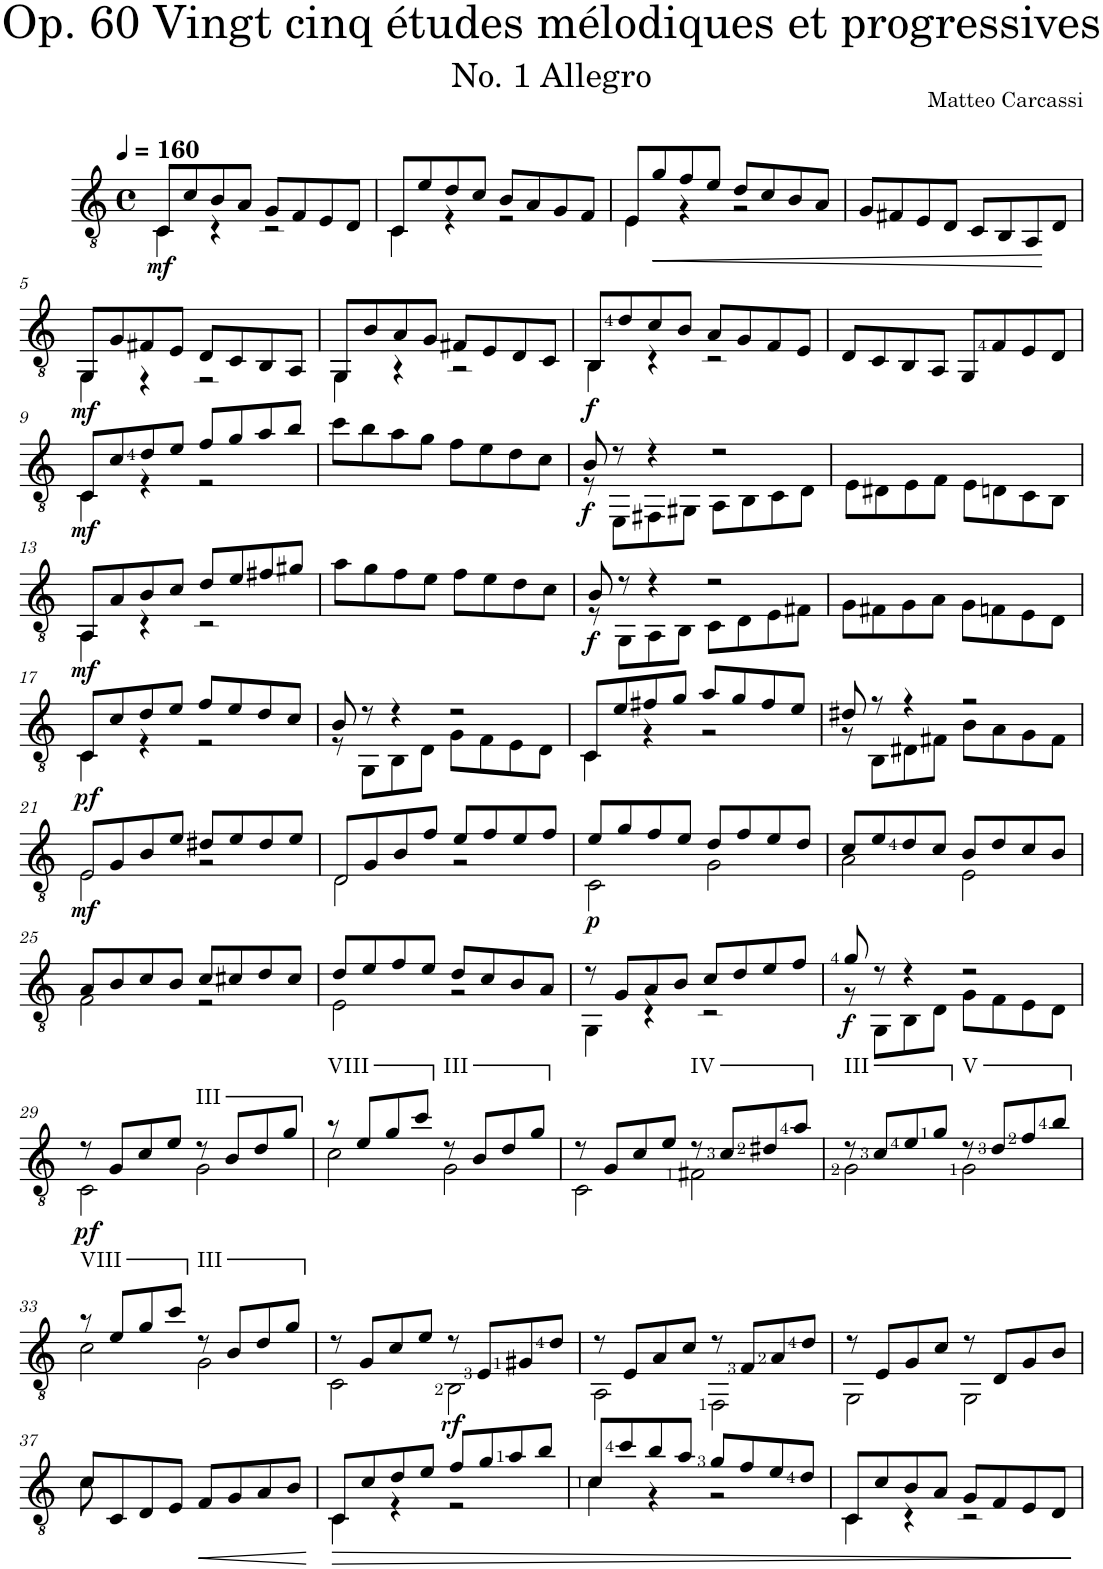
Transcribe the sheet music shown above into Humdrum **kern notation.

**kern	**dynam
*part1	*part1
*staff1	*staff1
*I"Classical Guitar	*
*I'Guit.	*
*clefGv2	*
*k[]	*
*C:	*
*M4/4	*
*met(c)	*
*MM160	*
=1	=1
*^	*
!	!	!LO:DY:b
8C/L	4C\	mf
8c/	.	.
8B/	4r	.
8A/J	.	.
8G/L	2r	.
8F/	.	.
8E/	.	.
8D/J	.	.
=2	=2	=2
8C/L	4C\	.
8e/	.	.
8d/	4r	.
8c/J	.	.
8B/L	2r	.
8A/	.	.
8G/	.	.
8F/J	.	.
=3	=3	=3
8E/L	4E\	.
!	!	!LO:HP:b
8g/	.	<
8f/	4r	.
8e/J	.	.
8d/L	2r	.
8c/	.	.
8B/	.	.
8A/J	.	.
*v	*v	*
=4	=4
8G/L	.
8F#X/	.
8E/	.
8D/J	.
8C/L	.
8BB/	.
8AA/	.
8D/J	[
!!LO:LB:g=z
=5	=5
*^	*
!	!	!LO:DY:b
8GG/L	4GG\	mf
8G/	.	.
8F#X/	4r	.
8E/J	.	.
8D/L	2r	.
8C/	.	.
8BB/	.	.
8AA/J	.	.
=6	=6	=6
8GG/L	4GG\	.
8B/	.	.
8A/	4r	.
8G/J	.	.
8F#X/L	2r	.
8E/	.	.
8D/	.	.
8C/J	.	.
=7	=7	=7
!	!	!LO:DY:b
8BB/L	4BB\	f
8d/	.	.
8c/	4r	.
8B/J	.	.
8A/L	2r	.
8G/	.	.
8F/	.	.
8E/J	.	.
*v	*v	*
=8	=8
8D/L	.
8C/	.
8BB/	.
8AA/J	.
8GG/L	.
8F/	.
8E/	.
8D/J	.
!!LO:LB:g=z
=9	=9
*^	*
!	!	!LO:DY:b
8C/L	4C\	mf
8c/	.	.
8d/	4r	.
8e/J	.	.
8f/L	2r	.
8g/	.	.
8a/	.	.
8b/J	.	.
*v	*v	*
=10	=10
8cc\L	.
8b\	.
8a\	.
8g\J	.
8f\L	.
8e\	.
8d\	.
8c\J	.
=11	=11
*^	*
!	!	!LO:DY:b
8B/	8r	f
8r	8EE\L	.
4r	8FF#X\	.
.	8GG#X\J	.
2r	8AA\L	.
.	8BB\	.
.	8C\	.
.	8D\J	.
=12	=12	=12
1ryy	8E\L	.
.	8D#X\	.
.	8E\	.
.	8F\J	.
.	8E\L	.
.	8Dn\	.
.	8C\	.
.	8BB\J	.
!!LO:LB:g=z	!!
=13	=13	=13
!	!	!LO:DY:b
8AA/L	4AA\	mf
8A/	.	.
8B/	4r	.
8c/J	.	.
8d/L	2r	.
8e/	.	.
8f#X/	.	.
8g#X/J	.	.
*v	*v	*
=14	=14
8a\L	.
8g\	.
8f\	.
8e\J	.
8f\L	.
8e\	.
8d\	.
8c\J	.
=15	=15
*^	*
!	!	!LO:DY:b
8B/	8r	f
8r	8GG\L	.
4r	8AA\	.
.	8BB\J	.
2r	8C\L	.
.	8D\	.
.	8E\	.
.	8F#X\J	.
=16	=16	=16
1ryy	8G\L	.
.	8F#X\	.
.	8G\	.
.	8A\J	.
.	8G\L	.
.	8Fn\	.
.	8E\	.
.	8D\J	.
!!LO:LB:g=z	!!
=17	=17	=17
!	!	!LO:DY:b
8C/L	4C\	other-dynamics
8c/	.	.
8d/	4r	.
8e/J	.	.
8f/L	2r	.
8e/	.	.
8d/	.	.
8c/J	.	.
=18	=18	=18
8B/	8r	.
8r	8GG\L	.
4r	8BB\	.
.	8D\J	.
2r	8G\L	.
.	8F\	.
.	8E\	.
.	8D\J	.
=19	=19	=19
8C/L	4C\	.
8e/	.	.
8f#X/	4r	.
8g/J	.	.
8a/L	2r	.
8g/	.	.
8f#/	.	.
8e/J	.	.
=20	=20	=20
8d#X/	8r	.
8r	8BB\L	.
4r	8D#X\	.
.	8F#X\J	.
2r	8B\L	.
.	8A\	.
.	8G\	.
.	8F#\J	.
!!LO:LB:g=z	!!
=21	=21	=21
!	!	!LO:DY:b
8E/L	2E\	mf
8G/	.	.
8B/	.	.
8e/J	.	.
8d#X/L	2r	.
8e/	.	.
8d#/	.	.
8e/J	.	.
=22	=22	=22
8D/L	2D\	.
8G/	.	.
8B/	.	.
8f/J	.	.
8e/L	2r	.
8f/	.	.
8e/	.	.
8f/J	.	.
=23	=23	=23
!	!	!LO:DY:b
8e/L	2C\	p
8g/	.	.
8f/	.	.
8e/J	.	.
8d/L	2G\	.
8f/	.	.
8e/	.	.
8d/J	.	.
=24	=24	=24
8c/L	2A\	.
8e/	.	.
8d/	.	.
8c/J	.	.
8B/L	2E\	.
8d/	.	.
8c/	.	.
8B/J	.	.
!!LO:LB:g=z	!!
=25	=25	=25
8A/L	2F\	.
8B/	.	.
8c/	.	.
8B/J	.	.
8c/L	2r	.
8c#X/	.	.
8d/	.	.
8c#/J	.	.
=26	=26	=26
8d/L	2E\	.
8e/	.	.
8f/	.	.
8e/J	.	.
8d/L	2r	.
8c/	.	.
8B/	.	.
8A/J	.	.
=27	=27	=27
8r	4GG\	.
8G/L	.	.
8A/	4r	.
8B/J	.	.
8c/L	2r	.
8d/	.	.
8e/	.	.
8f/J	.	.
=28	=28	=28
!	!	!LO:DY:b
8g/	8r	f
8r	8GG\L	.
4r	8BB\	.
.	8D\J	.
2r	8G\L	.
.	8F\	.
.	8E\	.
.	8D\J	.
!!LO:LB:g=z	!!
=29	=29	=29
!	!	!LO:DY:b
8r	2C\	other-dynamics
8G/L	.	.
8c/	.	.
8e/J	.	.
!LO:TX:a:t=III	!	!
8r	2G\	.
8B/L	.	.
8d/	.	.
8g/J	.	.
=30	=30	=30
!LO:TX:a:t=VIII	!	!
8r	2c\	.
8e/L	.	.
8g/	.	.
8cc/J	.	.
!LO:TX:a:t=III	!	!
8r	2G\	.
8B/L	.	.
8d/	.	.
8g/J	.	.
=31	=31	=31
8r	2C\	.
8G/L	.	.
8c/	.	.
8e/J	.	.
!LO:TX:a:t=IV	!	!
8r	2F#X\	.
8c/L	.	.
8d#X/	.	.
8a/J	.	.
=32	=32	=32
!LO:TX:a:t=III	!	!
8r	2G\	.
8c/L	.	.
8e/	.	.
8g/J	.	.
!LO:TX:a:t=V	!	!
8r	2G\	.
8d/L	.	.
8f/	.	.
8b/J	.	.
!!LO:LB:g=z	!!
=33	=33	=33
!LO:TX:a:t=VIII	!	!
8r	2c\	.
8e/L	.	.
8g/	.	.
8cc/J	.	.
!LO:TX:a:t=III	!	!
8r	2G\	.
8B/L	.	.
8d/	.	.
8g/J	.	.
=34	=34	=34
8r	2C\	.
8G/L	.	.
8c/	.	.
8e/J	.	.
!	!	!LO:DY:b
8r	2BB\	rf
8E/L	.	.
8G#X/	.	.
8d/J	.	.
=35	=35	=35
8r	2AA\	.
8E/L	.	.
8A/	.	.
8c/J	.	.
8r	2FF\	.
8F/L	.	.
8A/	.	.
8d/J	.	.
=36	=36	=36
8r	2GG\	.
8E/L	.	.
8G/	.	.
8c/J	.	.
8r	2GG\	.
8D/L	.	.
8G/	.	.
8B/J	.	.
!!LO:LB:g=z	!!
=37	=37	=37
8c/L	8c\	.
8C/	8ryy	.
8D/	4ryy	.
8E/J	.	.
!	!	!LO:HP:b
8F/L	2ryy	<
8G/	.	.
8A/	.	.
8B/J	.	.
*v	*v	*
.	[
=38	=38
!	!LO:HP:b
*^	*
8C/L	4C\	>
8c/	.	.
8d/	4r	.
8e/J	.	.
8f/L	2r	.
8g/	.	.
8a/	.	.
8b/J	.	.
=39	=39	=39
8c/L	4c\	.
8cc/	.	.
8b/	4r	.
8a/J	.	.
8g/L	2r	.
8f/	.	.
8e/	.	.
8d/J	.	.
=40	=40	=40
8C/L	4C\	.
8c/	.	.
8B/	4r	.
8A/J	.	.
8G/L	2r	.
8F/	.	.
8E/	.	.
8D/J	.	.
*v	*v	*
.	]
=	=
*-	*-
